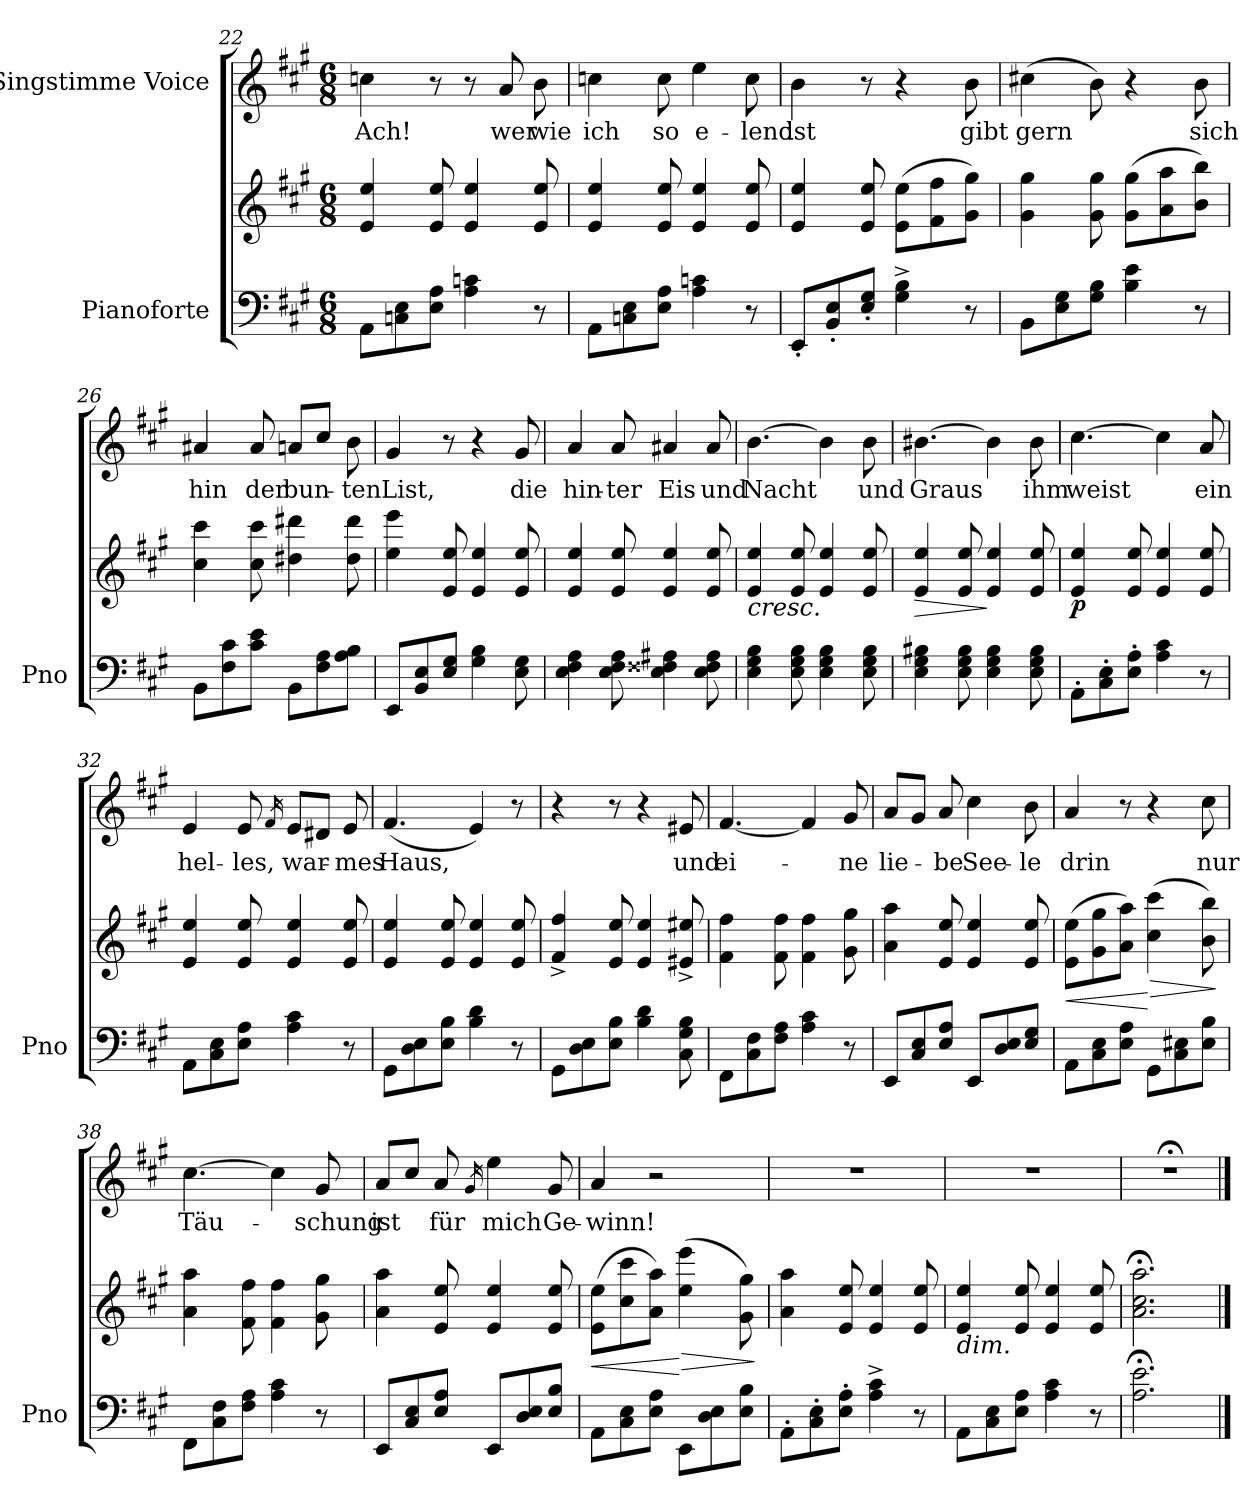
**kern	**kern	**dynam	**kern	**text
*part2	*part2	*part2	*part1	*part1
*staff3	*staff2	*staff2/3	*staff1	*staff1
*I"Pianoforte	*	*	*I"Singstimme Voice	*
*I'Pno	*	*	*	*
*clefF4	*clefG2	*	*clefG2	*
*k[f#c#g#]	*k[f#c#g#]	*	*k[f#c#g#]	*
*M6/8	*M6/8	*	*M6/8	*
=22	=22	=22	=22	=22
!	!	!	!	!LO:LY:b
8AA\L	4e/ 4ee/	.	4ccn\	Ach!
8Cn\ 8E\	.	.	.	.
8E\ 8A\J	8e/ 8ee/	.	8r	.
4A\ 4cn\	4e/ 4ee/	.	8r	.
!	!	!	!	!LO:LY:b
.	.	.	8a/	wer
!	!	!	!	!LO:LY:b
8r	8e/ 8ee/	.	8b\	wie
!!LO:PB:g=z
=23	=23	=23	=23	=23
!	!	!	!	!LO:LY:b
8AA\L	4e/ 4ee/	.	4ccn\	ich
8Cn\ 8E\	.	.	.	.
!	!	!	!	!LO:LY:b
8E\ 8A\J	8e/ 8ee/	.	8cc\	so
!	!	!	!	!LO:LY:b
4A\ 4cn\	4e/ 4ee/	.	4ee\	e-
!	!	!	!	!LO:LY:b
8r	8e/ 8ee/	.	8cc\	-lend
=24	=24	=24	=24	=24
!	!	!	!	!LO:LY:b
8EE'/L	4e/ 4ee/	.	4b\	ist
8BB/' 8E/'	.	.	.	.
8E/' 8G#/'J	8e/ 8ee/	.	8r	.
4G#\^ 4B\^	(>8e\ 8ee\L	.	4r	.
.	8f#\ 8ff#\	.	.	.
!	!	!	!	!LO:LY:b
8r	8g#\ 8gg#\J)	.	8b\	gibt
=25	=25	=25	=25	=25
!	!	!	!	!LO:LY:b
8BB\L	4g#\ 4gg#\	.	(>4cc#X\	gern
8E\ 8G#\	.	.	.	.
8G#\ 8B\J	8g#\ 8gg#\	.	8b\)	.
4B\ 4e\	(>8g#\ 8gg#\L	.	4r	.
.	8a\ 8aa\	.	.	.
!	!	!	!	!LO:LY:b
8r	8b\ 8bb\J)	.	8b\	sich
=26	=26	=26	=26	=26
!	!	!	!	!LO:LY:b
8BB\L	4cc#\ 4ccc#\	.	4a#X/	hin
8F#\ 8c#\	.	.	.	.
!	!	!	!	!LO:LY:b
8c#\ 8e\J	8cc#\ 8ccc#\	.	8a#/	der
!	!	!	!	!LO:LY:b
8BB\L	4dd#X\ 4ddd#X\	.	8an/L	bun-
8F#\ 8A\	.	.	8cc#/J	.
!	!	!	!	!LO:LY:b
8A\ 8B\J	8dd#\ 8ddd#\	.	8b\	-ten
=27	=27	=27	=27	=27
!	!	!	!	!LO:LY:b
8EE/L	4ee\ 4eee\	.	4g#/	List,
8BB/ 8E/	.	.	.	.
8E/ 8G#/J	8e/ 8ee/	.	8r	.
4G#\ 4B\	4e/ 4ee/	.	4r	.
!	!	!	!	!LO:LY:b
8E\ 8G#\	8e/ 8ee/	.	8g#/	die
=28	=28	=28	=28	=28
!	!	!	!	!LO:LY:b
4E\ 4F#\ 4A\	4e/ 4ee/	.	4a/	hin-
!	!	!	!	!LO:LY:b
8E\ 8F#\ 8A\	8e/ 8ee/	.	8a/	-ter
!	!	!	!	!LO:LY:b
4E\ 4F##X\ 4A#X\	4e/ 4ee/	.	4a#X/	Eis
!	!	!	!	!LO:LY:b
8E\ 8F##\ 8A#\	8e/ 8ee/	.	8a#/	und
!!LO:LB:g=z
=29	=29	=29	=29	=29
!	!LO:TX:b:i:t=cresc.	!	!	!
!	!	!	!	!LO:LY:b
4E\ 4G#\ 4B\	4e/ 4ee/	.	[4.b\	Nacht
8E\ 8G#\ 8B\	8e/ 8ee/	.	.	.
4E\ 4G#\ 4B\	4e/ 4ee/	.	4b\]	.
!	!	!	!	!LO:LY:b
8E\ 8G#\ 8B\	8e/ 8ee/	.	8b\	und
=30	=30	=30	=30	=30
!	!	!LO:HP:b	!	!LO:LY:b
4E\ 4G#\ 4B#X\	4e/ 4ee/	>	[4.b#X\	Graus
8E\ 8G#\ 8B#\	8e/ 8ee/	.	.	.
4E\ 4G#\ 4B#\	4e/ 4ee/	]	4b#\]	.
!	!	!	!	!LO:LY:b
8E\ 8G#\ 8B#\	8e/ 8ee/	.	8b#\	ihm
=31	=31	=31	=31	=31
!	!	!LO:DY:b	!	!LO:LY:b
8AA'\L	4e/ 4ee/	p	[4.cc#\	weist
8C#\' 8E\'	.	.	.	.
8E\' 8A\'J	8e/ 8ee/	.	.	.
4A\ 4c#\	4e/ 4ee/	.	4cc#\]	.
!	!	!	!	!LO:LY:b
8r	8e/ 8ee/	.	8a/	ein
=32	=32	=32	=32	=32
!	!	!	!	!LO:LY:b
8AA\L	4e/ 4ee/	.	4e/	hel-
8C#\ 8E\	.	.	.	.
!	!	!	!	!LO:LY:b
8E\ 8A\J	8e/ 8ee/	.	8e/	-les,
.	.	.	16qf#/	.
!	!	!	!	!LO:LY:b
4A\ 4c#\	4e/ 4ee/	.	8e/L	war-
.	.	.	8d#X/J	.
!	!	!	!	!LO:LY:b
8r	8e/ 8ee/	.	8e/	-mes
=33	=33	=33	=33	=33
!	!	!	!	!LO:LY:b
8GG#\L	4e/ 4ee/	.	(<4.f#/	Haus,
8D\ 8E\	.	.	.	.
8E\ 8B\J	8e/ 8ee/	.	.	.
4B\ 4d\	4e/ 4ee/	.	4e/)	.
8r	8e/ 8ee/	.	8r	.
!!LO:LB:g=z
=34	=34	=34	=34	=34
8GG#\L	4f#/^ 4ff#/^	.	4r	.
8D\ 8E\	.	.	.	.
8E\ 8B\J	8e/ 8ee/	.	8r	.
4B\ 4d\	4e/ 4ee/	.	4r	.
!	!	!	!	!LO:LY:b
8C#\ 8G#\ 8B\	8e#X/^ 8ee#X/^	.	8e#X/	und
=35	=35	=35	=35	=35
!	!	!	!	!LO:LY:b
8FF#\L	4f#\ 4ff#\	.	[4.f#/	ei-
8C#\ 8F#\	.	.	.	.
8F#\ 8A\J	8f#\ 8ff#\	.	.	.
4A\ 4c#\	4f#\ 4ff#\	.	4f#/]	.
!	!	!	!	!LO:LY:b
8r	8g#\ 8gg#\	.	8g#/	-ne
=36	=36	=36	=36	=36
!	!	!	!	!LO:LY:b
8EE/L	4a\ 4aa\	.	8a/L	lie-
8C#/ 8E/	.	.	8g#/J	.
!	!	!	!	!LO:LY:b
8E/ 8A/J	8e/ 8ee/	.	8a/	-be
!	!	!	!	!LO:LY:b
8EE/L	4e/ 4ee/	.	4cc#\	See-
8D/ 8E/	.	.	.	.
!	!	!	!	!LO:LY:b
8E/ 8G#/J	8e/ 8ee/	.	8b\	-le
=37	=37	=37	=37	=37
!	!	!LO:HP:b	!	!LO:LY:b
8AA\L	(>8e\ 8ee\L	<	4a/	drin
8C#\ 8E\	8g#\ 8gg#\	.	.	.
8E\ 8A\J	8a\ 8aa\J)	.	8r	.
!	!	!LO:HP:n=1:b	!	!
8GG#\L	(>4cc#\ 4ccc#\	[ >	4r	.
8C#\ 8E#X\	.	.	.	.
!	!	!	!	!LO:LY:b
8E#\ 8B\J	8b\ 8bb\)	.	8cc#\	nur
.	.	]	.	.
=38	=38	=38	=38	=38
!	!	!	!	!LO:LY:b
8FF#\L	4a\ 4aa\	.	[4.cc#\	Täu-
8C#\ 8F#\	.	.	.	.
8F#\ 8A\J	8f#\ 8ff#\	.	.	.
4A\ 4c#\	4f#\ 4ff#\	.	4cc#\]	.
!	!	!	!	!LO:LY:b
8r	8g#\ 8gg#\	.	8g#/	-schung
!!LO:LB:g=z
=39	=39	=39	=39	=39
!	!	!	!	!LO:LY:b
8EE/L	4a\ 4aa\	.	8a/L	ist
8C#/ 8E/	.	.	8cc#/J	.
!	!	!	!	!LO:LY:b
8E/ 8A/J	8e/ 8ee/	.	8a/	für
.	.	.	16qg#/	.
!	!	!	!	!LO:LY:b
8EE/L	4e/ 4ee/	.	4ee\	mich
8D/ 8E/	.	.	.	.
!	!	!	!	!LO:LY:b
8E/ 8B/J	8e/ 8ee/	.	8g#/	Ge-
=40	=40	=40	=40	=40
!	!	!LO:HP:b	!	!LO:LY:b
8AA\L	(>8e\ 8ee\L	<	4a/	-winn!
8C#\ 8E\	8cc#\ 8ccc#\	.	.	.
8E\ 8A\J	8a\ 8aa\J)	.	2r	.
!	!	!LO:HP:n=1:b	!	!
8EE\L	(>4ee\ 4eee\	[ >	.	.
8D\ 8E\	.	.	.	.
8E\ 8B\J	8g#\ 8gg#\)	.	.	.
.	.	]	.	.
=41	=41	=41	=41	=41
8AA'\L	4a\ 4aa\	.	2.r	.
8C#\' 8E\'	.	.	.	.
8E\' 8A\'J	8e/ 8ee/	.	.	.
4A\^ 4c#\^	4e/ 4ee/	.	.	.
8r	8e/ 8ee/	.	.	.
=42	=42	=42	=42	=42
!	!LO:TX:b:i:t=dim.	!	!	!
8AA\L	4e/ 4ee/	.	2.r	.
8C#\ 8E\	.	.	.	.
8E\ 8A\J	8e/ 8ee/	.	.	.
4A\ 4c#\	4e/ 4ee/	.	.	.
8r	8e/ 8ee/	.	.	.
=43	=43	=43	=43	=43
2.A\;< 2.e\;<	2.a\;< 2.cc#\;< 2.aa\;<	.	2.r;<	.
==	==	==	==	==
*-	*-	*-	*-	*-
